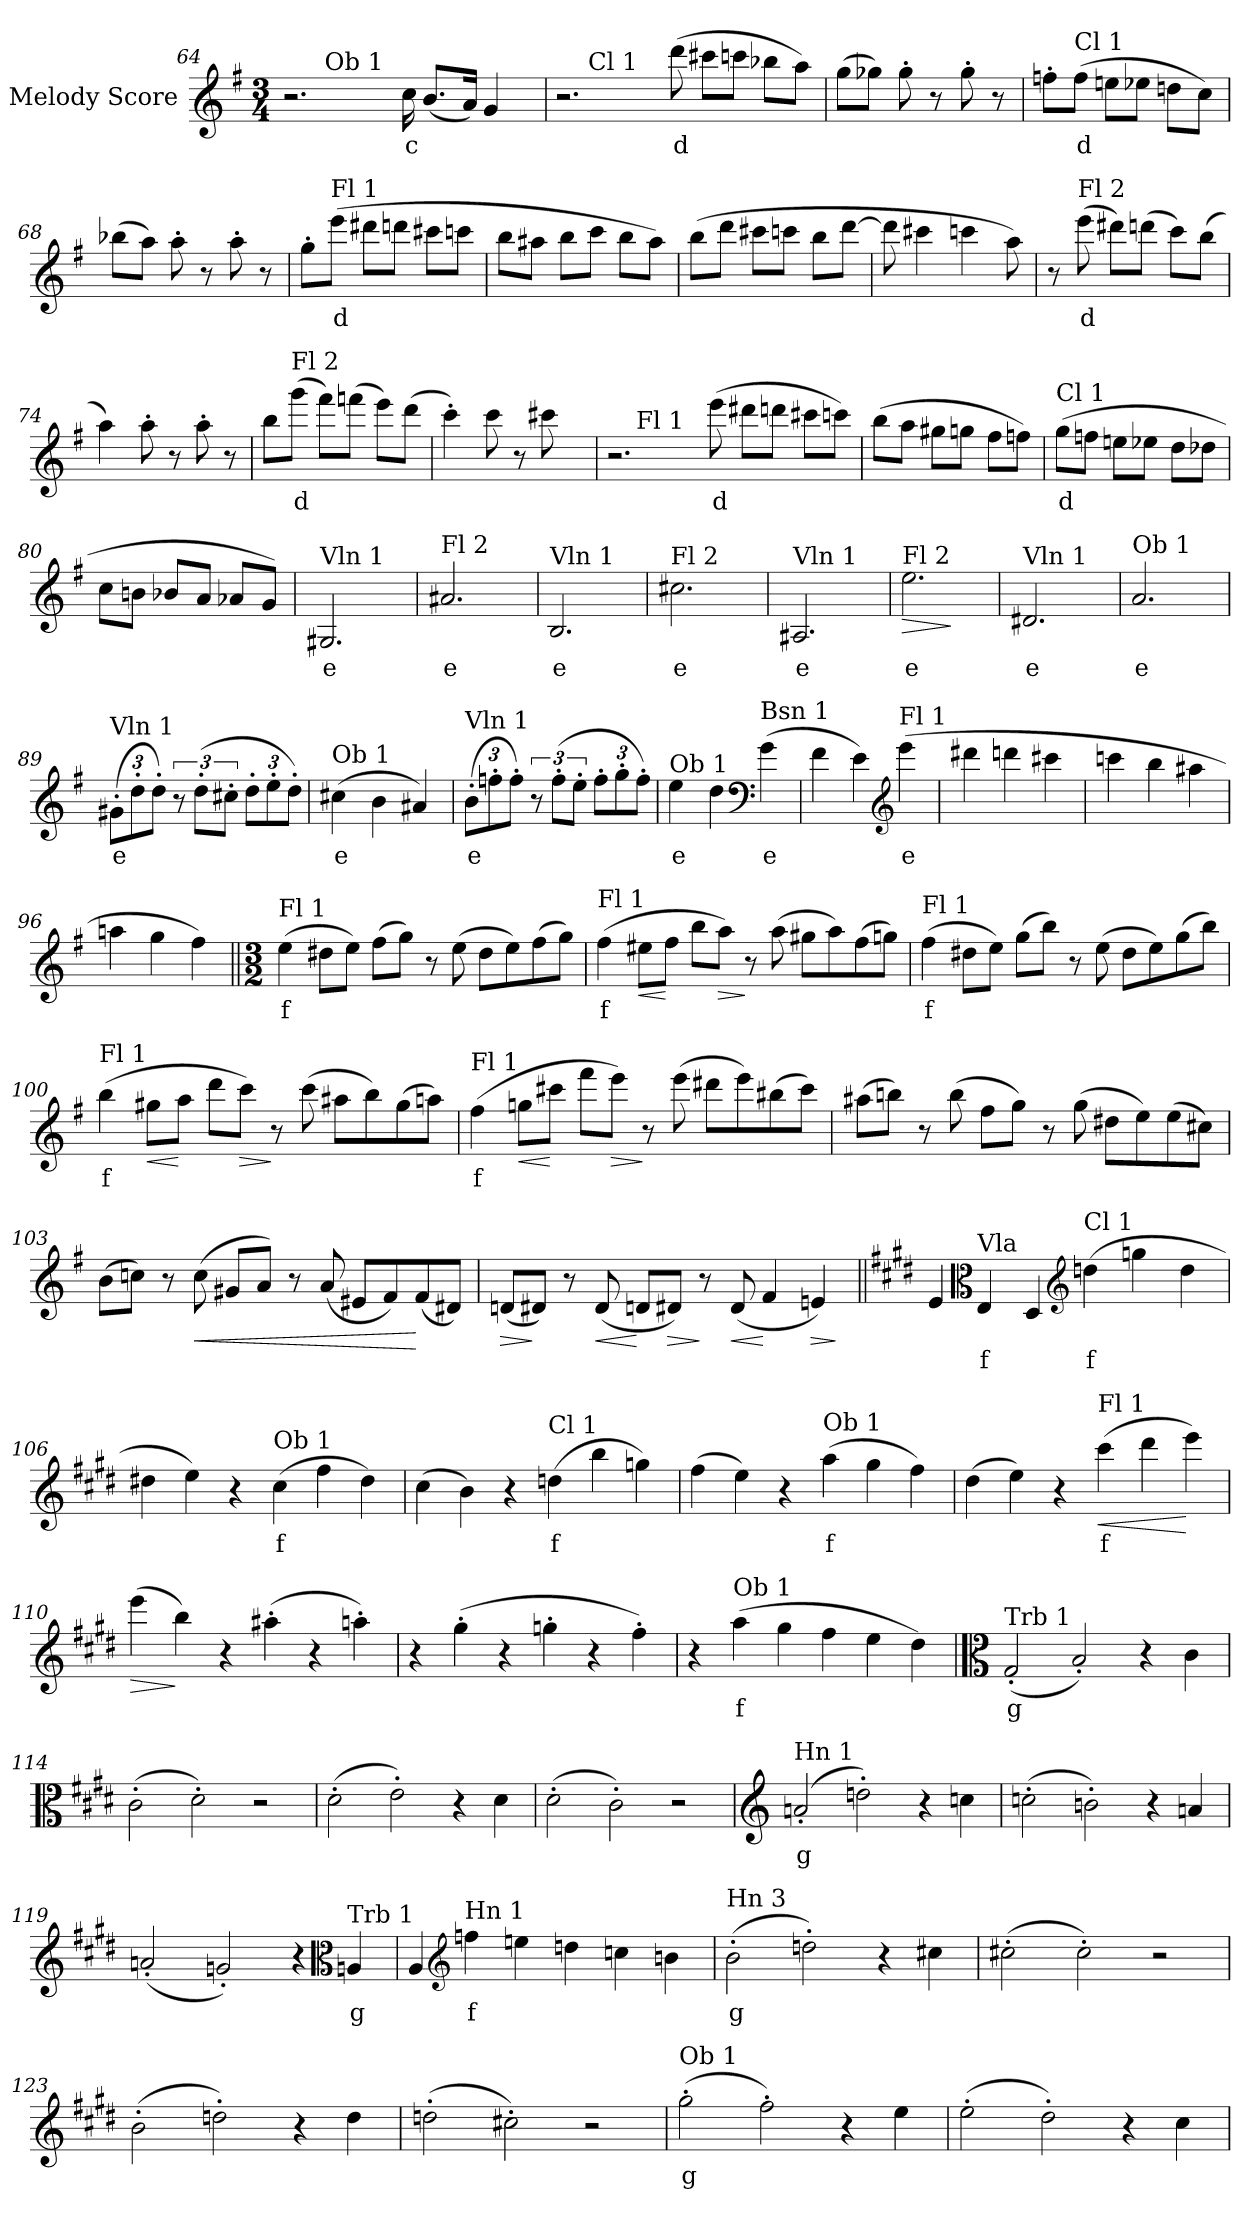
**kern	**text	**dynam
*part1	*part1	*part1
*staff1	*staff1	*staff1
*I"Melody Score	*	*
*k[f#]	*	*
*M3/4	*	*
=64	=64	=64
*^	*	*
2.r	8.ryy	.	.
!	!LO:TX:a:t=Ob 1	!	!
.	1ryy	.	.
!	!	!LO:LY:b:color=#FF0000	!
16cc\	.	c	.
(8.b/L	.	.	.
16a/Jk)	.	.	.
4g/	.	.	.
.	8ryy	.	.
=65	=65	=65	=65
2.r	8ryy	.	.
!	!LO:TX:a:t=Cl 1	!	!
.	1ryy	.	.
!	!	!LO:LY:b:color=#FF0000	!
(8ddd\	.	d	.
8ccc#X\L	.	.	.
8cccn\J	.	.	.
8bb-\L	4ryy	.	.
8aa\J)	.	.	.
*v	*v	*	*
=66	=66	=66
(8gg\L	.	.
8gg-X\J)	.	.
8gg-'\	.	.
8r	.	.
8gg-'\	.	.
8r	.	.
=67	=67	=67
8ff'\L	.	.
!LO:TX:a:t=Cl 1	!	!
!	!LO:LY:b:color=#FF0000	!
(8ff\J	d	.
8een\L	.	.
8ee-X\J	.	.
8ddn\L	.	.
8cc\J)	.	.
=68	=68	=68
(8bb-\L	.	.
8aa\J)	.	.
8aa'\	.	.
8r	.	.
8aa'\	.	.
8r	.	.
=69	=69	=69
8gg'\L	.	.
!LO:TX:a:t=Fl 1	!	!
!	!LO:LY:b:color=#FF0000	!
(8eee\J	d	.
8ddd#X\L	.	.
8dddn\J	.	.
8ccc#X\L	.	.
8cccn\J	.	.
=70	=70	=70
8bb\L	.	.
8aa#X\J	.	.
8bb\L	.	.
8ccc\J	.	.
8bb\L	.	.
8aa#\J)	.	.
=71	=71	=71
(8bb\L	.	.
8ddd\J	.	.
8ccc#X\L	.	.
8cccn\J	.	.
8bb\L	.	.
[8ddd\J	.	.
=72	=72	=72
8ddd\]	.	.
4ccc#X\	.	.
4cccn\	.	.
8aa\)	.	.
=73	=73	=73
8r	.	.
!LO:TX:a:t=Fl 2	!	!
!	!LO:LY:b:color=#FF0000	!
(8eee\	d	.
8ddd#X\L)	.	.
(8dddn\J	.	.
8ccc\L)	.	.
(8bb\J	.	.
=74	=74	=74
4aa\)	.	.
8aa'\	.	.
8r	.	.
8aa'\	.	.
8r	.	.
=75	=75	=75
8bb\L	.	.
!LO:TX:a:t=Fl 2	!	!
!	!LO:LY:b:color=#FF0000	!
(8ggg\J	d	.
8fff#\L)	.	.
(8fffn\J	.	.
8eee\L)	.	.
(8ddd\J	.	.
=76	=76	=76
4ccc'\)	.	.
8ccc\	.	.
8r	.	.
8ccc#X\	.	.
8ryy	.	.
=77	=77	=77
*^	*	*
2.r	8ryy	.	.
!	!LO:TX:a:t=Fl 1	!	!
.	1ryy	.	.
!	!	!LO:LY:b:color=#FF0000	!
(8eee\	.	d	.
8ddd#X\L	.	.	.
8dddn\J	.	.	.
8ccc#X\L	4ryy	.	.
8cccn\J)	.	.	.
*v	*v	*	*
=78	=78	=78
(8bb\L	.	.
8aa\J	.	.
8gg#X\L	.	.
8ggn\J	.	.
8ff#\L	.	.
8ffn\J)	.	.
=79	=79	=79
!LO:TX:a:t=Cl 1	!	!
!	!LO:LY:b:color=#FF0000	!
(8gg\L	d	.
8ff\J	.	.
8een\L	.	.
8ee-X\J	.	.
8dd\L	.	.
8dd-X\J	.	.
=80	=80	=80
8cc\L	.	.
8bn\J	.	.
8b-X/L	.	.
8a/J	.	.
8a-X/L	.	.
8g/J)	.	.
=81	=81	=81
!LO:TX:a:t=Vln 1	!	!
!	!LO:LY:b:color=#FF0000	!
2.G#X/	e	.
=82	=82	=82
!LO:TX:a:t=Fl 2	!	!
!	!LO:LY:b:color=#FF0000	!
2.a#X/	e	.
=83	=83	=83
!LO:TX:a:t=Vln 1	!	!
!	!LO:LY:b:color=#FF0000	!
2.B/	e	.
=84	=84	=84
!LO:TX:a:t=Fl 2	!	!
!	!LO:LY:b:color=#FF0000	!
2.cc#X\	e	.
=85	=85	=85
!LO:TX:a:t=Vln 1	!	!
!	!LO:LY:b:color=#FF0000	!
2.A#X/	e	.
=86	=86	=86
!LO:TX:a:t=Fl 2	!	!
!	!LO:LY:b:color=#FF0000	!LO:HP:b
2.ee\	e	>
.	.	]
=87	=87	=87
!LO:TX:a:t=Vln 1	!	!
!	!LO:LY:b:color=#FF0000	!
2.d#X/	e	.
=88	=88	=88
!LO:TX:a:t=Ob 1	!	!
!	!LO:LY:b:color=#FF0000	!
2.a/	e	.
=89	=89	=89
*Xbrackettup	*	*
!LO:TX:a:t=Vln 1	!	!
!	!LO:LY:b:color=#FF0000	!
(12g#X'\L	e	.
12dd'\	.	.
12dd'\J)	.	.
*brackettup	*	*
12r	.	.
(12dd'\L	.	.
12cc#X'\J	.	.
*Xbrackettup	*	*
12dd'\L	.	.
12ee'\	.	.
12dd'\J)	.	.
=90	=90	=90
!LO:TX:a:t=Ob 1	!	!
!	!LO:LY:b:color=#FF0000	!
(4cc#X\	e	.
4b\	.	.
4a#X/)	.	.
=91	=91	=91
!LO:TX:a:t=Vln 1	!	!
!	!LO:LY:b:color=#FF0000	!
(12b'\L	e	.
12ffn'\	.	.
12ff'\J)	.	.
*brackettup	*	*
12r	.	.
(12ff'\L	.	.
12ee'\J	.	.
*Xbrackettup	*	*
12ff'\L	.	.
12gg'\	.	.
12ff'\J)	.	.
=92	=92	=92
!LO:TX:a:t=Ob 1	!	!
!	!LO:LY:b:color=#FF0000	!
4ee\	e	.
4dd\	.	.
*clefF4	*	*
!LO:TX:a:t=Bsn 1	!	!
!	!LO:LY:b:color=#FF0000	!
(4g\	e	.
=93	=93	=93
4f#\	.	.
4e\)	.	.
*clefG2	*	*
!LO:TX:a:t=Fl 1	!	!
!	!LO:LY:b:color=#FF0000	!
(4eee\	e	.
=94	=94	=94
4ddd#X\	.	.
4dddn\	.	.
4ccc#X\	.	.
=95	=95	=95
4cccn\	.	.
4bb\	.	.
4aa#X\	.	.
=96	=96	=96
4aan\	.	.
4gg\	.	.
4ff#\)	.	.
=97||	=97||	=97||
*M3/2	*	*
!LO:TX:a:t=Fl 1	!	!
!	!LO:LY:b:color=#FF0000	!
(4ee\	f	.
8dd#X\L	.	.
8ee\J)	.	.
(8ff#\L	.	.
8gg\J)	.	.
8r	.	.
(8ee\	.	.
8dd#\L	.	.
8ee\)	.	.
(8ff#\	.	.
8gg\J)	.	.
=98	=98	=98
!LO:TX:a:t=Fl 1	!	!
!	!LO:LY:b:color=#FF0000	!
(4ff#\	f	.
!	!	!LO:HP:b
8ee#X\L	.	<
8ff#\J	.	[
8bb\L	.	.
!	!	!LO:HP:b
8aa\J)	.	>
8r	.	]
(8aa\	.	.
8gg#X\L	.	.
8aa\)	.	.
(8ff#\	.	.
8ggn\J)	.	.
=99	=99	=99
!LO:TX:a:t=Fl 1	!	!
!	!LO:LY:b:color=#FF0000	!
(4ff#\	f	.
8dd#X\L	.	.
8ee\J)	.	.
(8gg\L	.	.
8bb\J)	.	.
8r	.	.
(8ee\	.	.
8dd#\L	.	.
8ee\)	.	.
(8gg\	.	.
8bb\J)	.	.
=100	=100	=100
!LO:TX:a:t=Fl 1	!	!
!	!LO:LY:b:color=#FF0000	!
(4bb\	f	.
!	!	!LO:HP:b
8gg#X\L	.	<
8aa\J	.	[
8ddd\L	.	.
!	!	!LO:HP:b
8ccc\J)	.	>
8r	.	]
(8ccc\	.	.
8aa#X\L	.	.
8bb\)	.	.
(8gg#\	.	.
8aan\J)	.	.
=101	=101	=101
!LO:TX:a:t=Fl 1	!	!
!	!LO:LY:b:color=#FF0000	!
(4ff#\	f	.
!	!	!LO:HP:b
8ggn\L	.	<
8ccc#X\J	.	[
8fff#\L	.	.
!	!	!LO:HP:b
8eee\J)	.	>
8r	.	]
(8eee\	.	.
8ddd#X\L	.	.
8eee\)	.	.
(8bb#X\	.	.
8ccc#\J)	.	.
=102	=102	=102
(8aa#X\L	.	.
8bbn\J)	.	.
8r	.	.
(8bb\	.	.
8ff#\L	.	.
8gg\J)	.	.
8r	.	.
(8gg\	.	.
8dd#X\L	.	.
8ee\)	.	.
(8ee\	.	.
8cc#X\J)	.	.
=103	=103	=103
(8b\L	.	.
8ccn\J)	.	.
8r	.	.
!	!	!LO:HP:b
(8cc\	.	<
8g#X/L	.	.
8a/J)	.	.
8r	.	.
(8a/	.	.
8e#X/L	.	.
8f#/)	.	.
(8f#/	.	[
8d#X/J)	.	.
=104	=104	=104
!	!	!LO:HP:b
(8dn/L	.	>
8d#X/J)	.	]
8r	.	.
!	!	!LO:HP:b
(8d#/	.	<
8dn/L	.	[
!	!	!LO:HP:b
8d#X/J)	.	>
8r	.	]
!	!	!LO:HP:b
(8d#/	.	<
4f#/	.	[
!	!	!LO:HP:b
4en/)	.	>
.	.	]
=105||	=105||	=105||
*k[f#c#g#d#]	*	*
4e/	.	.
*clefC3	*	*
!LO:TX:a:t=Vla	!	!
!	!LO:LY:b:color=#FF0000	!
4E/	f	.
4D#/	.	.
*clefG2	*	*
!LO:TX:a:t=Cl 1	!	!
!	!LO:LY:b:color=#FF0000	!
(4dd\	f	.
4gg\	.	.
4dd\	.	.
=106	=106	=106
4dd#X\	.	.
4ee\)	.	.
4r	.	.
!LO:TX:a:t=Ob 1	!	!
!	!LO:LY:b:color=#FF0000	!
(4cc#\	f	.
4ff#\	.	.
4dd#\)	.	.
=107	=107	=107
(4cc#\	.	.
4b\)	.	.
4r	.	.
!LO:TX:a:t=Cl 1	!	!
!	!LO:LY:b:color=#FF0000	!
(4ddn\	f	.
4bb\	.	.
4gg\)	.	.
=108	=108	=108
(4ff#\	.	.
4ee\)	.	.
4r	.	.
!LO:TX:a:t=Ob 1	!	!
!	!LO:LY:b:color=#FF0000	!
(4aa\	f	.
4gg#\	.	.
4ff#\)	.	.
=109	=109	=109
(4dd#\	.	.
4ee\)	.	.
4r	.	.
!LO:TX:a:t=Fl 1	!	!
!	!LO:LY:b:color=#FF0000	!LO:HP:b
(4ccc#\	f	<
4ddd#\	.	.
4eee\)	.	[
=110	=110	=110
!	!	!LO:HP:b
(4eee\	.	>
4bb\)	.	]
4r	.	.
(4aa#X'\	.	.
4r	.	.
4aan'\)	.	.
=111	=111	=111
4r	.	.
(4gg#'\	.	.
4r	.	.
4ggn'\	.	.
4r	.	.
4ff#'\)	.	.
=112	=112	=112
4r	.	.
!LO:TX:a:t=Ob 1	!	!
!	!LO:LY:b:color=#FF0000	!
(4aa\	f	.
4gg#\	.	.
4ff#\	.	.
4ee\	.	.
4dd#\)	.	.
=113	=113	=113
*clefC3	*	*
!LO:TX:a:t=Trb 1	!	!
!	!LO:LY:b:color=#FF0000	!
(2G#'/	g	.
2B'/)	.	.
4r	.	.
4c#\	.	.
=114	=114	=114
(2c#'\	.	.
2d#'\)	.	.
2r	.	.
=115	=115	=115
(2d#'\	.	.
2e'\)	.	.
4r	.	.
4d#\	.	.
=116	=116	=116
(2d#'\	.	.
2c#'\)	.	.
2r	.	.
=117	=117	=117
*clefG2	*	*
!LO:TX:a:t=Hn 1	!	!
!	!LO:LY:b:color=#FF0000	!
(2an'/	g	.
2ddn'\)	.	.
4r	.	.
4cc\	.	.
=118	=118	=118
(2cc'\	.	.
2bn'\)	.	.
4r	.	.
4an/	.	.
=119	=119	=119
(2an'/	.	.
2g'/)	.	.
4r	.	.
*clefC3	*	*
!LO:TX:a:t=Trb 1	!	!
!	!LO:LY:b:color=#FF0000	!
4An/	g	.
=120	=120	=120
4A	.	.
*clefG2	*	*
!LO:TX:a:t=Hn 1	!	!
!	!LO:LY:b:color=#FF0000	!
4ff\	f	.
4een\	.	.
4ddn\	.	.
4cc\	.	.
4bn\	.	.
=121	=121	=121
!LO:TX:a:t=Hn 3	!	!
!	!LO:LY:b:color=#FF0000	!
(2b'\	g	.
2dd'\)	.	.
4r	.	.
4cc#X\	.	.
=122	=122	=122
(2cc#X'\	.	.
2cc#'\)	.	.
2r	.	.
=123	=123	=123
(2b'\	.	.
2dd'\)	.	.
4r	.	.
4dd\	.	.
=124	=124	=124
(2dd'\	.	.
2cc#X'\)	.	.
2r	.	.
=125	=125	=125
!LO:TX:a:t=Ob 1	!	!
!	!LO:LY:b:color=#FF0000	!
(2gg#'\	g	.
2ff#'\)	.	.
4r	.	.
4ee\	.	.
=126	=126	=126
(2ee'\	.	.
2dd#'\)	.	.
4r	.	.
4cc#\	.	.
=	=	=
*-	*-	*-
